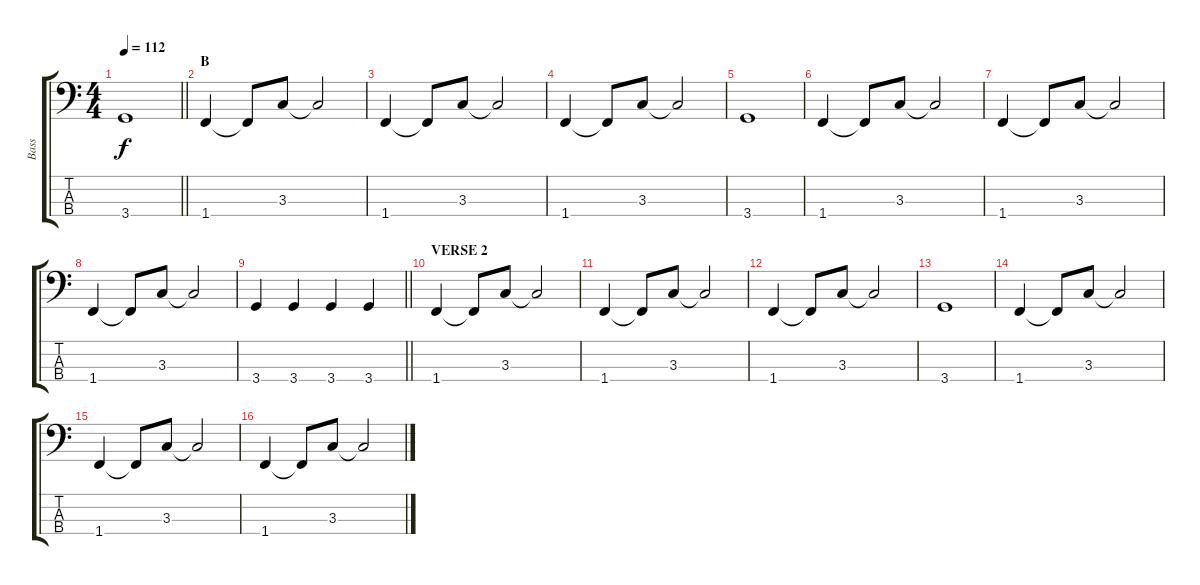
\track ("Bass" "Bass") {instrument electricbassfinger}
\staff {score tabs}
\tuning (G2 D2 A1 E1) {hide}
\ts (4 4)
\tempo 112
\clef f4
\barLineRight lightlight
\ks c
3.4{t}.1{dy f} |
\section ("" "B")
1.4.4 1.4{t}.8 3.3.8 3.3{t}.2 |
1.4.4 1.4{t}.8 3.3.8 3.3{t}.2 |
1.4.4 1.4{t}.8 3.3.8 3.3{t}.2 |
3.4.1 |
1.4.4 1.4{t}.8 3.3.8 3.3{t}.2 |
1.4.4 1.4{t}.8 3.3.8 3.3{t}.2 |
1.4.4 1.4{t}.8 3.3.8 3.3{t}.2 |
\barLineRight lightlight
3.4.4 3.4.4 3.4.4 3.4.4 |
\section ("" "VERSE 2")
1.4.4 1.4{t}.8 3.3.8 3.3{t}.2 |
1.4.4 1.4{t}.8 3.3.8 3.3{t}.2 |
1.4.4 1.4{t}.8 3.3.8 3.3{t}.2 |
3.4.1 |
1.4.4 1.4{t}.8 3.3.8 3.3{t}.2 |
1.4.4 1.4{t}.8 3.3.8 3.3{t}.2 |
1.4.4 1.4{t}.8 3.3.8 3.3{t}.2
